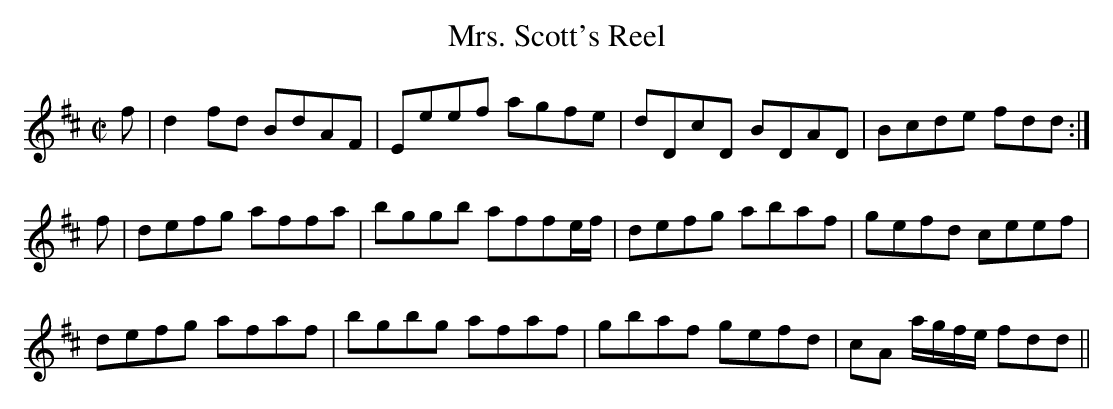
X:1
T:Mrs. Scott's Reel
M:C|
L:1/8
K:D
f|d2 fd BdAF|Eeef agfe|dDcD BDAD|Bcde fdd:|
f|defg affa|bggb affe/f/|defg abaf|gefd ceef|
defg afaf|bgbg afaf|gbaf gefd|cA a/g/f/e/ fdd||
